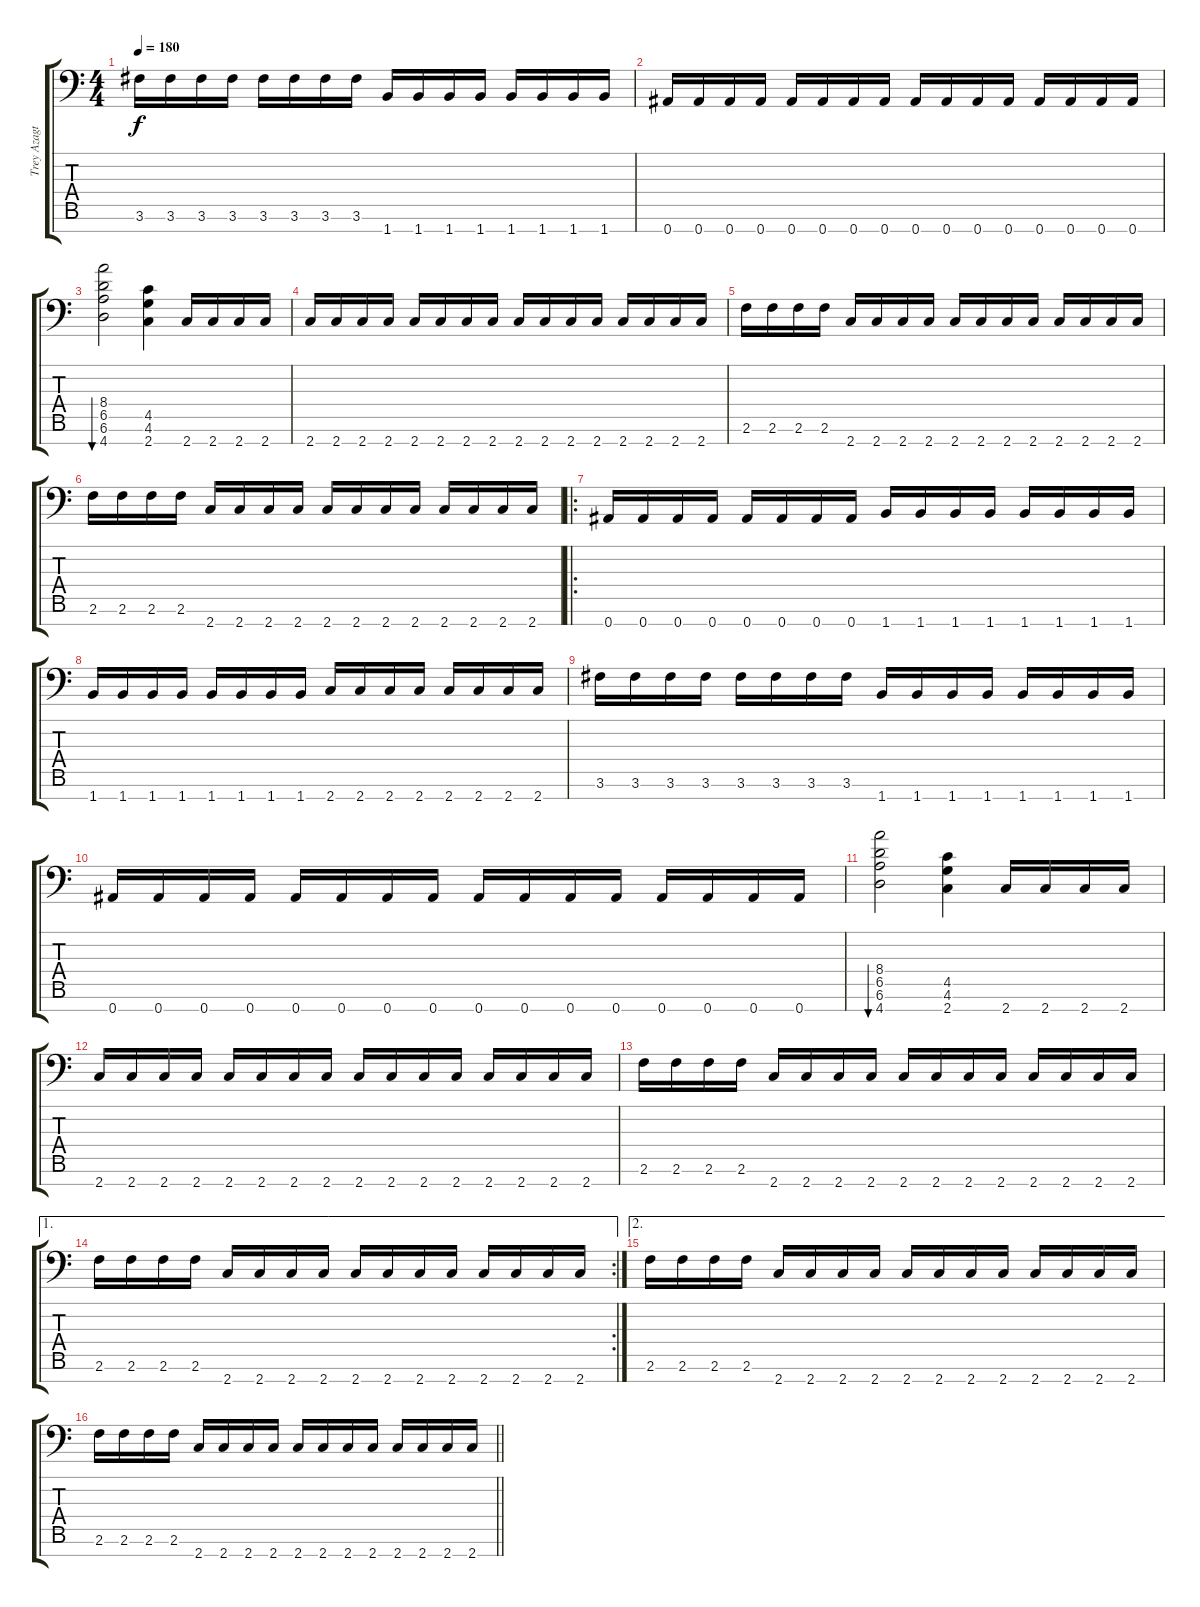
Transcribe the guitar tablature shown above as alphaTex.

\track ("Trey Azagthoth" "Trey Azagt") {instrument distortionguitar}
\staff {score tabs}
\tuning (Eb4 Bb3 Gb3 Db3 Ab2 Eb2 Bb1) {hide}
\ts (4 4)
\tempo 180
\clef f4
\ks c
3.6.16{dy f} 3.6.16 3.6.16 3.6.16 3.6.16 3.6.16 3.6.16 3.6.16 1.7.16 1.7.16 1.7.16 1.7.16 1.7.16 1.7.16 1.7.16 1.7.16 |
0.7.16 0.7.16 0.7.16 0.7.16 0.7.16 0.7.16 0.7.16 0.7.16 0.7.16 0.7.16 0.7.16 0.7.16 0.7.16 0.7.16 0.7.16 0.7.16 |
(8.4 6.5 6.6 4.7).2{bu 30} (4.5 4.6 2.7).4 2.7.16 2.7.16 2.7.16 2.7.16 |
2.7.16 2.7.16 2.7.16 2.7.16 2.7.16 2.7.16 2.7.16 2.7.16 2.7.16 2.7.16 2.7.16 2.7.16 2.7.16 2.7.16 2.7.16 2.7.16 |
2.6.16 2.6.16 2.6.16 2.6.16 2.7.16 2.7.16 2.7.16 2.7.16 2.7.16 2.7.16 2.7.16 2.7.16 2.7.16 2.7.16 2.7.16 2.7.16 |
2.6.16 2.6.16 2.6.16 2.6.16 2.7.16 2.7.16 2.7.16 2.7.16 2.7.16 2.7.16 2.7.16 2.7.16 2.7.16 2.7.16 2.7.16 2.7.16 |
\ro
0.7.16 0.7.16 0.7.16 0.7.16 0.7.16 0.7.16 0.7.16 0.7.16 1.7.16 1.7.16 1.7.16 1.7.16 1.7.16 1.7.16 1.7.16 1.7.16 |
1.7.16 1.7.16 1.7.16 1.7.16 1.7.16 1.7.16 1.7.16 1.7.16 2.7.16 2.7.16 2.7.16 2.7.16 2.7.16 2.7.16 2.7.16 2.7.16 |
3.6.16 3.6.16 3.6.16 3.6.16 3.6.16 3.6.16 3.6.16 3.6.16 1.7.16 1.7.16 1.7.16 1.7.16 1.7.16 1.7.16 1.7.16 1.7.16 |
0.7.16 0.7.16 0.7.16 0.7.16 0.7.16 0.7.16 0.7.16 0.7.16 0.7.16 0.7.16 0.7.16 0.7.16 0.7.16 0.7.16 0.7.16 0.7.16 |
(8.4 6.5 6.6 4.7).2{bu 30} (4.5 4.6 2.7).4 2.7.16 2.7.16 2.7.16 2.7.16 |
2.7.16 2.7.16 2.7.16 2.7.16 2.7.16 2.7.16 2.7.16 2.7.16 2.7.16 2.7.16 2.7.16 2.7.16 2.7.16 2.7.16 2.7.16 2.7.16 |
2.6.16 2.6.16 2.6.16 2.6.16 2.7.16 2.7.16 2.7.16 2.7.16 2.7.16 2.7.16 2.7.16 2.7.16 2.7.16 2.7.16 2.7.16 2.7.16 |
\ae 1
\rc 2
2.6.16 2.6.16 2.6.16 2.6.16 2.7.16 2.7.16 2.7.16 2.7.16 2.7.16 2.7.16 2.7.16 2.7.16 2.7.16 2.7.16 2.7.16 2.7.16 |
\ae 2
2.6.16 2.6.16 2.6.16 2.6.16 2.7.16 2.7.16 2.7.16 2.7.16 2.7.16 2.7.16 2.7.16 2.7.16 2.7.16 2.7.16 2.7.16 2.7.16 |
\barLineRight lightlight
2.6.16 2.6.16 2.6.16 2.6.16 2.7.16 2.7.16 2.7.16 2.7.16 2.7.16 2.7.16 2.7.16 2.7.16 2.7.16 2.7.16 2.7.16 2.7.16
